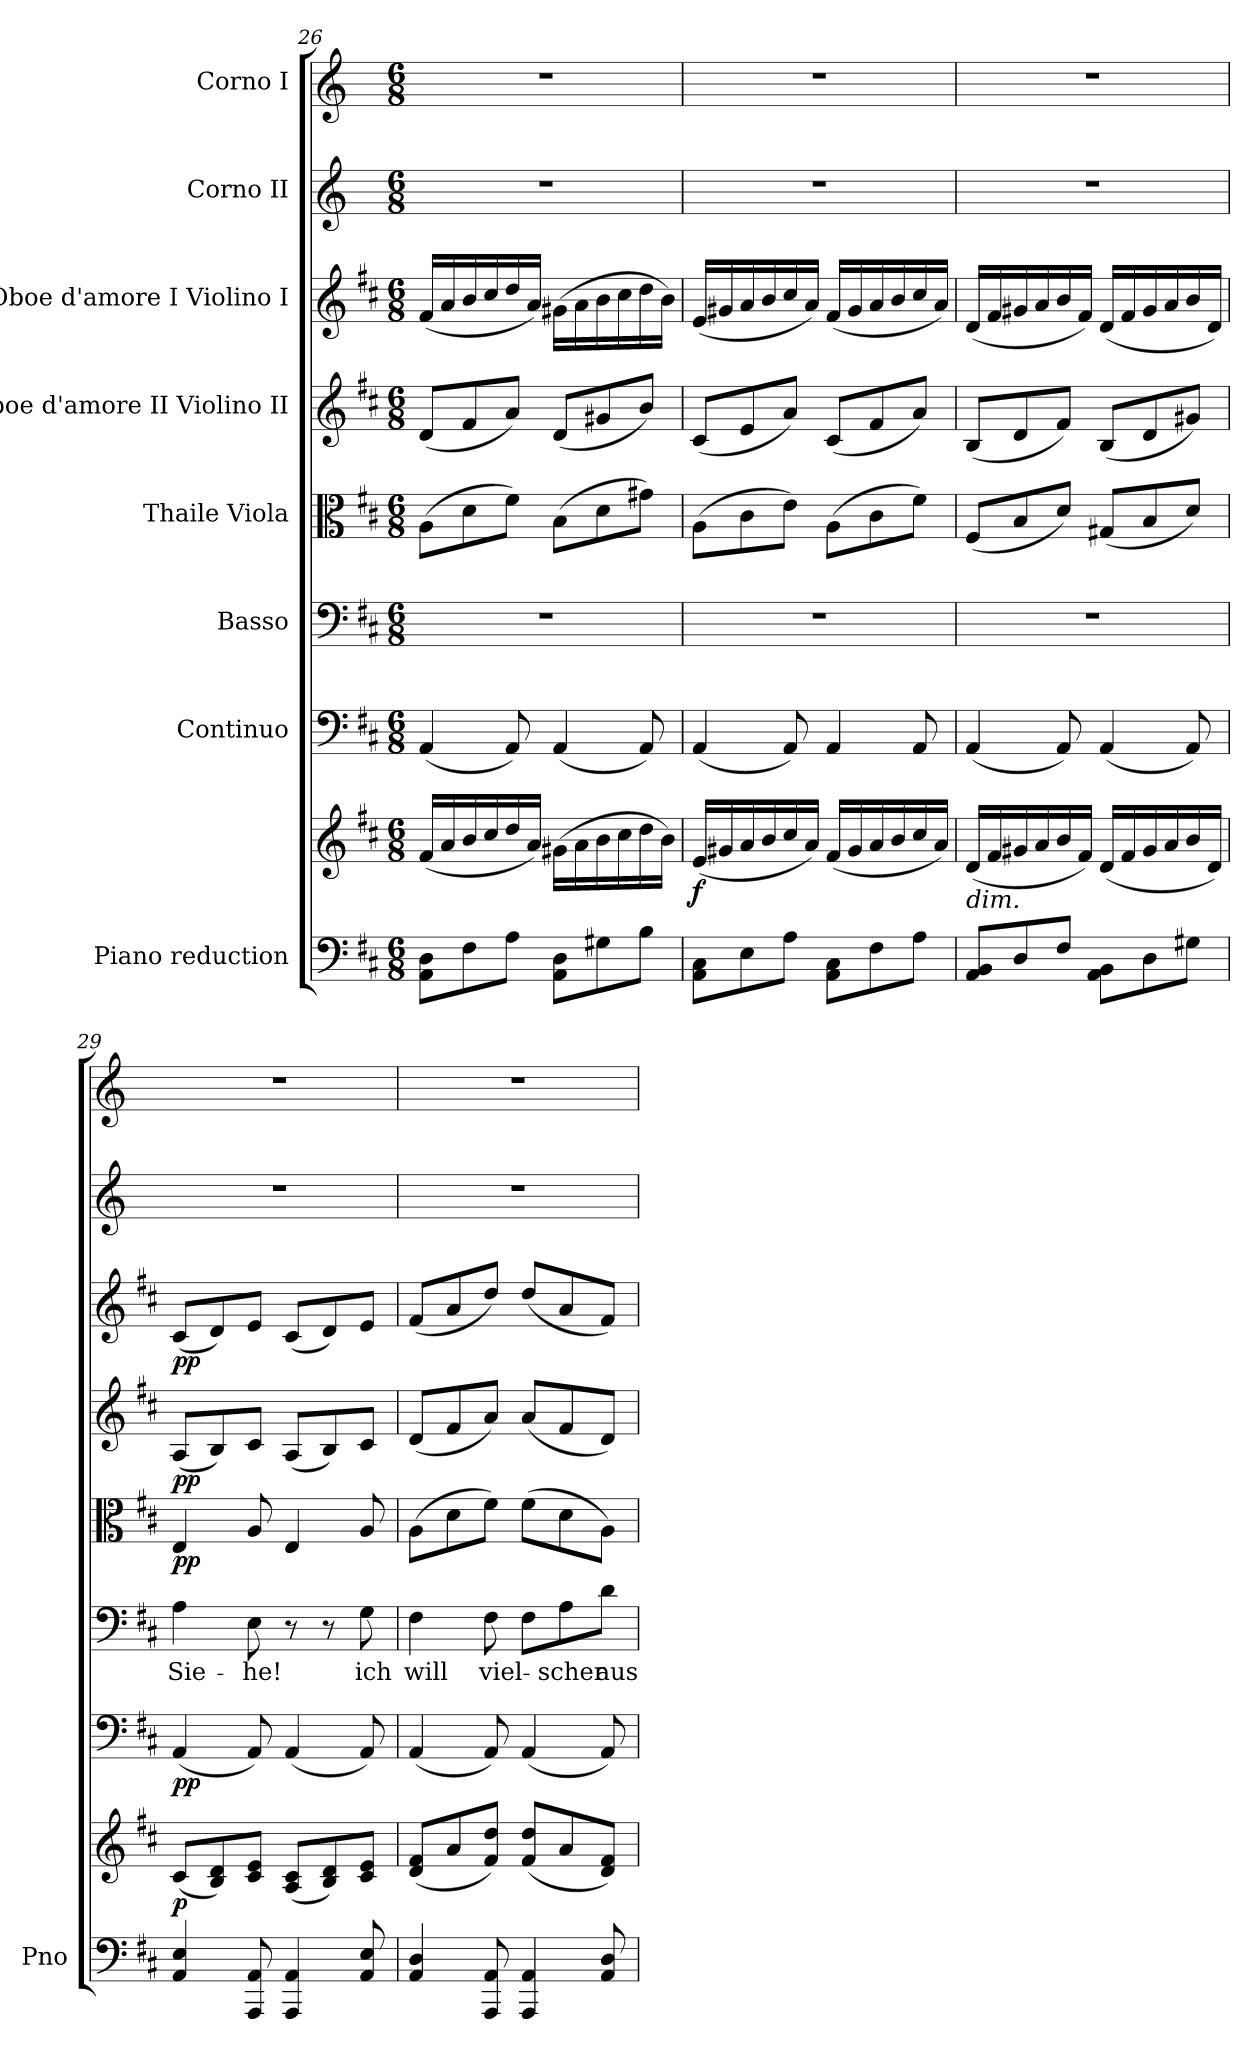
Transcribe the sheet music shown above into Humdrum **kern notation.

**kern	**kern	**dynam	**kern	**dynam	**kern	**text	**kern	**dynam	**kern	**dynam	**kern	**dynam	**kern	**kern
*part8	*part8	*part8	*part7	*part7	*part6	*part6	*part5	*part5	*part4	*part4	*part3	*part3	*part2	*part1
*staff9	*staff8	*staff8/9	*staff7	*staff7	*staff6	*staff6	*staff5	*staff5	*staff4	*staff4	*staff3	*staff3	*staff2	*staff1
*I"Piano reduction	*	*	*I"Continuo	*	*I"Basso	*	*I"Thaile Viola	*	*I"Oboe d'amore II Violino II	*	*I"Oboe d'amore I Violino I	*	*I"Corno II	*I"Corno I
*I'Pno	*	*	*	*	*	*	*	*	*	*	*	*	*	*
*clefF4	*clefG2	*	*clefF4	*	*clefF4	*	*clefC3	*	*clefG2	*	*clefG2	*	*clefG2	*clefG2
*	*	*	*	*	*	*	*	*	*	*	*	*	*ITrd3c5	*ITrd3c5
*k[f#c#]	*k[f#c#]	*	*k[f#c#]	*	*k[f#c#]	*	*k[f#c#]	*	*k[f#c#]	*	*k[f#c#]	*	*k[f#]	*k[f#]
*M6/8	*M6/8	*	*M6/8	*	*M6/8	*	*M6/8	*	*M6/8	*	*M6/8	*	*M6/8	*M6/8
=26	=26	=26	=26	=26	=26	=26	=26	=26	=26	=26	=26	=26	=26	=26
8AA\ 8D\L	(<16f#/LL	.	(<4AA/	.	2.r	.	(>8A\L	.	(<8d/L	.	(<16f#/LL	.	2.r	2.r
.	16a/	.	.	.	.	.	.	.	.	.	16a/	.	.	.
8F#\	16b/	.	.	.	.	.	8d\	.	8f#/	.	16b/	.	.	.
.	16cc#/	.	.	.	.	.	.	.	.	.	16cc#/	.	.	.
8A\J	16dd/	.	8AA/)	.	.	.	8f#\J)	.	8a/J)	.	16dd/	.	.	.
.	16a/JJ)	.	.	.	.	.	.	.	.	.	16a/JJ)	.	.	.
8AA\ 8D\L	(>16g#X\LL	.	(<4AA/	.	.	.	(>8B\L	.	(<8d/L	.	(>16g#X\LL	.	.	.
.	16a\	.	.	.	.	.	.	.	.	.	16a\	.	.	.
8G#X\	16b\	.	.	.	.	.	8d\	.	8g#X/	.	16b\	.	.	.
.	16cc#\	.	.	.	.	.	.	.	.	.	16cc#\	.	.	.
8B\J	16dd\	.	8AA/)	.	.	.	8g#X\J)	.	8b/J)	.	16dd\	.	.	.
.	16b\JJ)	.	.	.	.	.	.	.	.	.	16b\JJ)	.	.	.
=27	=27	=27	=27	=27	=27	=27	=27	=27	=27	=27	=27	=27	=27	=27
!	!	!LO:DY:b	!	!	!	!	!	!	!	!	!	!	!	!
8AA\ 8C#\L	(<16e/LL	f	(<4AA/	.	2.r	.	(>8A\L	.	(<8c#/L	.	(<16e/LL	.	2.r	2.r
.	16g#X/	.	.	.	.	.	.	.	.	.	16g#X/	.	.	.
8E\	16a/	.	.	.	.	.	8c#\	.	8e/	.	16a/	.	.	.
.	16b/	.	.	.	.	.	.	.	.	.	16b/	.	.	.
8A\J	16cc#/	.	8AA/)	.	.	.	8e\J)	.	8a/J)	.	16cc#/	.	.	.
.	16a/JJ)	.	.	.	.	.	.	.	.	.	16a/JJ)	.	.	.
8AA\ 8C#\L	(<16f#/LL	.	4AA/	.	.	.	(>8A\L	.	(<8c#/L	.	(<16f#/LL	.	.	.
.	16g#/	.	.	.	.	.	.	.	.	.	16g#/	.	.	.
8F#\	16a/	.	.	.	.	.	8c#\	.	8f#/	.	16a/	.	.	.
.	16b/	.	.	.	.	.	.	.	.	.	16b/	.	.	.
8A\J	16cc#/	.	8AA/	.	.	.	8f#\J)	.	8a/J)	.	16cc#/	.	.	.
.	16a/JJ)	.	.	.	.	.	.	.	.	.	16a/JJ)	.	.	.
=28	=28	=28	=28	=28	=28	=28	=28	=28	=28	=28	=28	=28	=28	=28
!	!LO:TX:b:i:t=dim.	!	!	!	!	!	!	!	!	!	!	!	!	!
8AA/ 8BB/L	(<16d/LL	.	(<4AA/	.	2.r	.	(<8F#/L	.	(<8B/L	.	(<16d/LL	.	2.r	2.r
.	16f#/	.	.	.	.	.	.	.	.	.	16f#/	.	.	.
8D/	16g#X/	.	.	.	.	.	8B/	.	8d/	.	16g#X/	.	.	.
.	16a/	.	.	.	.	.	.	.	.	.	16a/	.	.	.
8F#/J	16b/	.	8AA/)	.	.	.	8d/J)	.	8f#/J)	.	16b/	.	.	.
.	16f#/JJ)	.	.	.	.	.	.	.	.	.	16f#/JJ)	.	.	.
8AA\ 8BB\L	(<16d/LL	.	(<4AA/	.	.	.	(<8G#X/L	.	(<8B/L	.	(<16d/LL	.	.	.
.	16f#/	.	.	.	.	.	.	.	.	.	16f#/	.	.	.
8D\	16g#/	.	.	.	.	.	8B/	.	8d/	.	16g#/	.	.	.
.	16a/	.	.	.	.	.	.	.	.	.	16a/	.	.	.
8G#X\J	16b/	.	8AA/)	.	.	.	8d/J)	.	8g#X/J)	.	16b/	.	.	.
.	16d/JJ)	.	.	.	.	.	.	.	.	.	16d/JJ)	.	.	.
!!LO:PB:g=z
=29	=29	=29	=29	=29	=29	=29	=29	=29	=29	=29	=29	=29	=29	=29
!	!	!LO:DY:b	!	!LO:DY:b	!	!LO:LY:b	!	!LO:DY:b	!	!LO:DY:b	!	!LO:DY:b	!	!
4AA/ 4E/	(<8c#/L	p	(<4AA/	pp	4A\	Sie-	4E/	pp	(<8A/L	pp	(<8c#/L	pp	2.r	2.r
.	8B/ 8d/)	.	.	.	.	.	.	.	8B/)	.	8d/)	.	.	.
!	!	!	!	!	!	!LO:LY:b	!	!	!	!	!	!	!	!
8AAA/ 8AA/	8c#/ 8e/J	.	8AA/)	.	8E\	-he!	8A/	.	8c#/J	.	8e/J	.	.	.
4AAA/ 4AA/	(<8A/ 8c#/L	.	(<4AA/	.	8r	.	4E/	.	(<8A/L	.	(<8c#/L	.	.	.
.	8B/ 8d/)	.	.	.	8r	.	.	.	8B/)	.	8d/)	.	.	.
!	!	!	!	!	!	!LO:LY:b	!	!	!	!	!	!	!	!
8AA/ 8E/	8c#/ 8e/J	.	8AA/)	.	8G\	ich	8A/	.	8c#/J	.	8e/J	.	.	.
=30	=30	=30	=30	=30	=30	=30	=30	=30	=30	=30	=30	=30	=30	=30
!	!	!	!	!	!	!LO:LY:b	!	!	!	!	!	!	!	!
4AA/ 4D/	(<8d/ 8f#/L	.	(<4AA/	.	4F#\	will	(>8A\L	.	(<8d/L	.	(<8f#/L	.	2.r	2.r
.	8a/	.	.	.	.	.	8d\	.	8f#/	.	8a/	.	.	.
!	!	!	!	!	!	!LO:LY:b	!	!	!	!	!	!	!	!
8AAA/ 8AA/	8f#/ 8dd/J)	.	8AA/)	.	8F#\	viel-	8f#\J)	.	8a/J)	.	8dd/J)	.	.	.
4AAA/ 4AA/	(<8f#/ 8dd/L	.	(<4AA/	.	8F#\L	.	(>8f#\L	.	(<8a/L	.	(<8dd/L	.	.	.
!	!	!	!	!	!	!LO:LY:b	!	!	!	!	!	!	!	!
.	8a/	.	.	.	8A\	-scher	8d\	.	8f#/	.	8a/	.	.	.
!	!	!	!	!	!	!LO:LY:b	!	!	!	!	!	!	!	!
8AA/ 8D/	8d/ 8f#/J)	.	8AA/)	.	8d\J	aus-	8A\J)	.	8d/J)	.	8f#/J)	.	.	.
=	=	=	=	=	=	=	=	=	=	=	=	=	=	=
*-	*-	*-	*-	*-	*-	*-	*-	*-	*-	*-	*-	*-	*-	*-
